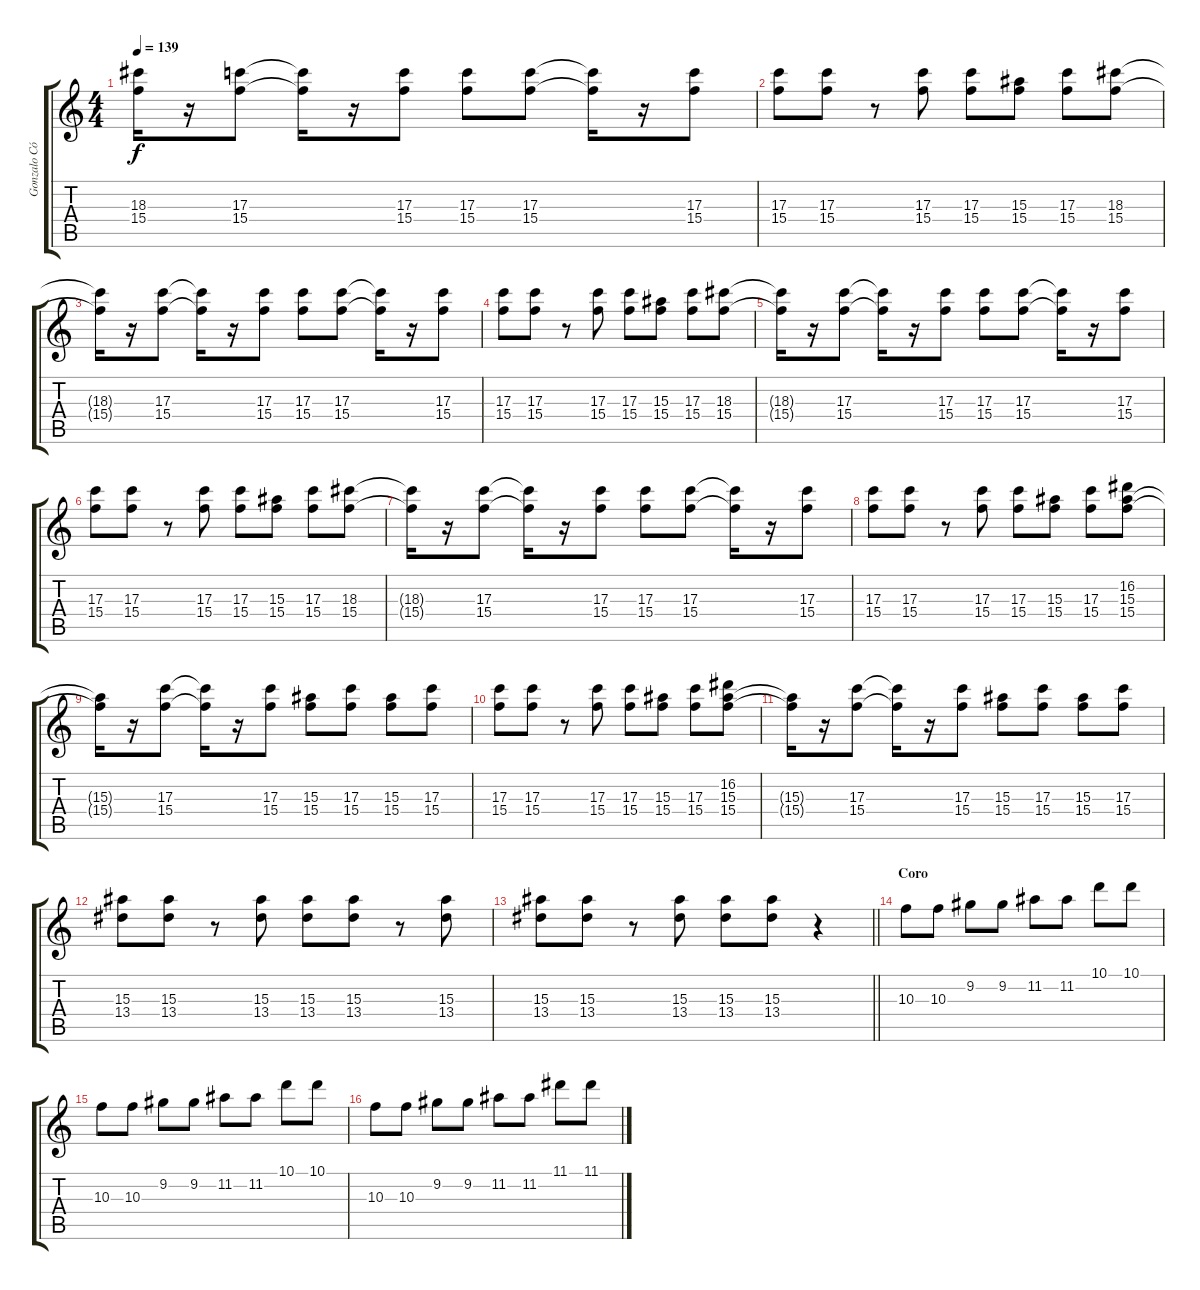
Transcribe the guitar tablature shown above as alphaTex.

\track ("Gonzalo Córdoba (Gtr)" "Gonzalo Có") {instrument overdrivenguitar}
\staff {score tabs}
\tuning (E4 B3 G3 D3 A2 E2) {hide}
\ts (4 4)
\tempo 139
\clef g2
\ks c
(18.3{t} 15.4{t}).16{dy f} r.16 (17.3 15.4).8 (17.3{t} 15.4{t}).16 r.16 (17.3 15.4).8 (17.3 15.4).8 (17.3 15.4).8 (17.3{t} 15.4{t}).16 r.16 (17.3 15.4).8 |
(17.3 15.4).8 (17.3 15.4).8 r.8 (17.3 15.4).8 (17.3 15.4).8 (15.3 15.4).8 (17.3 15.4).8 (18.3 15.4).8 |
(18.3{t} 15.4{t}).16 r.16 (17.3 15.4).8 (17.3{t} 15.4{t}).16 r.16 (17.3 15.4).8 (17.3 15.4).8 (17.3 15.4).8 (17.3{t} 15.4{t}).16 r.16 (17.3 15.4).8 |
(17.3 15.4).8 (17.3 15.4).8 r.8 (17.3 15.4).8 (17.3 15.4).8 (15.3 15.4).8 (17.3 15.4).8 (18.3 15.4).8 |
(18.3{t} 15.4{t}).16 r.16 (17.3 15.4).8 (17.3{t} 15.4{t}).16 r.16 (17.3 15.4).8 (17.3 15.4).8 (17.3 15.4).8 (17.3{t} 15.4{t}).16 r.16 (17.3 15.4).8 |
(17.3 15.4).8 (17.3 15.4).8 r.8 (17.3 15.4).8 (17.3 15.4).8 (15.3 15.4).8 (17.3 15.4).8 (18.3 15.4).8 |
(18.3{t} 15.4{t}).16 r.16 (17.3 15.4).8 (17.3{t} 15.4{t}).16 r.16 (17.3 15.4).8 (17.3 15.4).8 (17.3 15.4).8 (17.3{t} 15.4{t}).16 r.16 (17.3 15.4).8 |
(17.3 15.4).8 (17.3 15.4).8 r.8 (17.3 15.4).8 (17.3 15.4).8 (15.3 15.4).8 (17.3 15.4).8 (16.2 15.3 15.4).8 |
(15.3{t} 15.4{t}).16 r.16 (17.3 15.4).8 (17.3{t} 15.4{t}).16 r.16 (17.3 15.4).8 (15.3 15.4).8 (17.3 15.4).8 (15.3 15.4).8 (17.3 15.4).8 |
(17.3 15.4).8 (17.3 15.4).8 r.8 (17.3 15.4).8 (17.3 15.4).8 (15.3 15.4).8 (17.3 15.4).8 (16.2 15.3 15.4).8 |
(15.3{t} 15.4{t}).16 r.16 (17.3 15.4).8 (17.3{t} 15.4{t}).16 r.16 (17.3 15.4).8 (15.3 15.4).8 (17.3 15.4).8 (15.3 15.4).8 (17.3 15.4).8 |
(15.3 13.4).8 (15.3 13.4).8 r.8 (15.3 13.4).8 (15.3 13.4).8 (15.3 13.4).8 r.8 (15.3 13.4).8 |
\barLineRight lightlight
(15.3 13.4).8 (15.3 13.4).8 r.8 (15.3 13.4).8 (15.3 13.4).8 (15.3 13.4).8 r.4 |
\section ("" "Coro")
10.3.8{volume 14 instrument overdrivenguitar} 10.3.8 9.2.8 9.2.8 11.2.8 11.2.8 10.1.8 10.1.8 |
10.3.8 10.3.8 9.2.8 9.2.8 11.2.8 11.2.8 10.1.8 10.1.8 |
10.3.8 10.3.8 9.2.8 9.2.8 11.2.8 11.2.8 11.1.8 11.1.8
